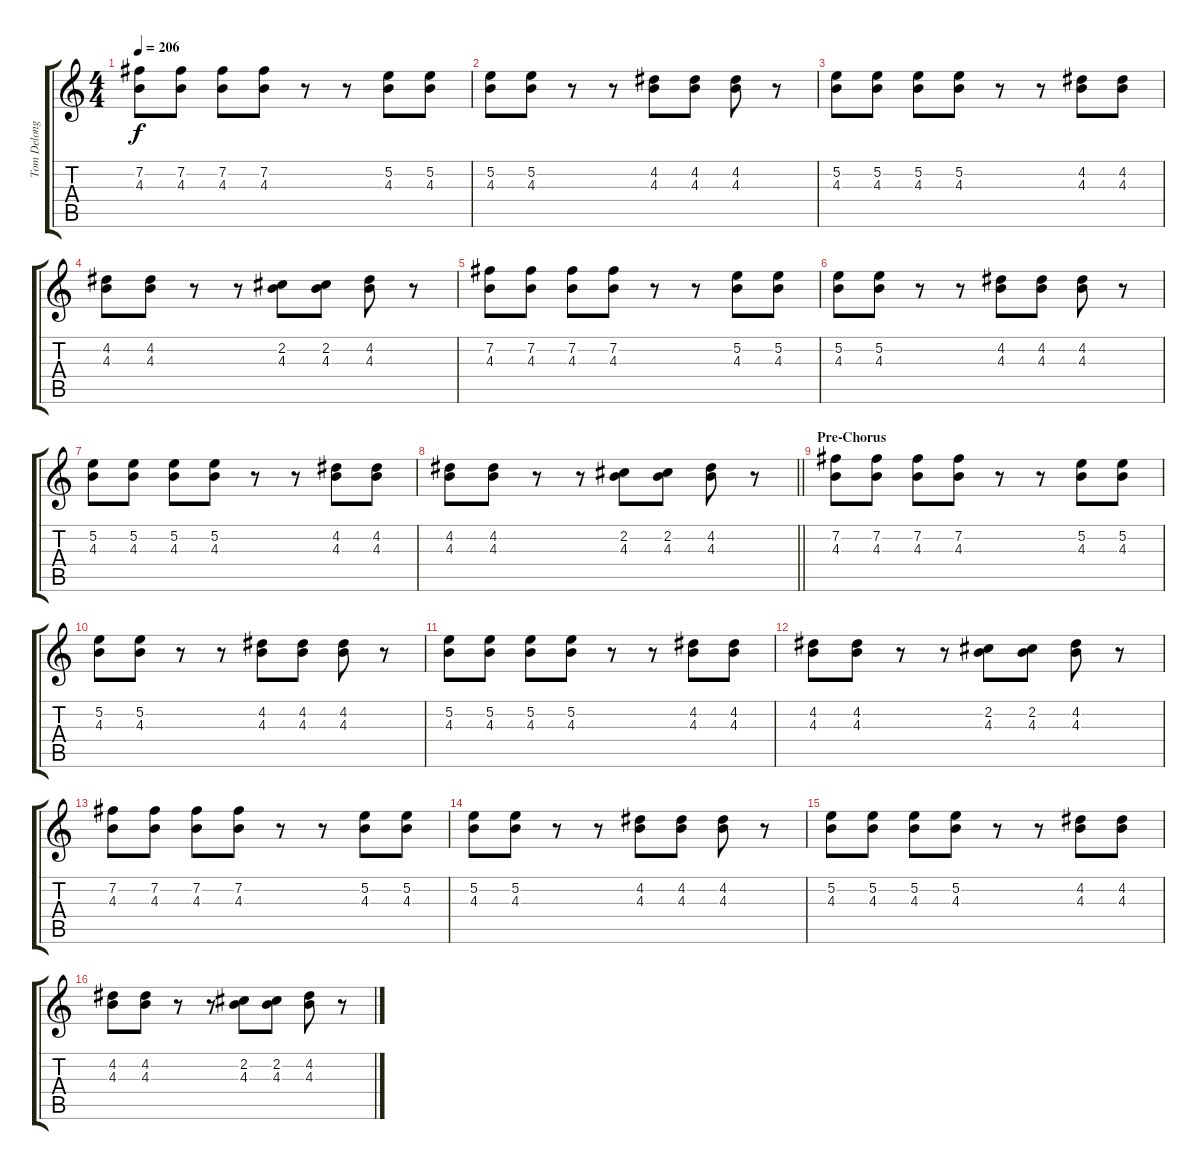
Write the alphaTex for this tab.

\track ("Tom Delonge - Guitar" "Tom Delong") {instrument distortionguitar}
\staff {score tabs}
\tuning (E4 B3 G3 D3 A2 E2) {hide}
\ts (4 4)
\tempo 206
\clef g2
\ks c
(7.2 4.3).8{dy f} (7.2 4.3).8 (7.2 4.3).8 (7.2 4.3).8 r.8 r.8 (5.2 4.3).8 (5.2 4.3).8 |
(5.2 4.3).8 (5.2 4.3).8 r.8 r.8 (4.2 4.3).8 (4.2 4.3).8 (4.2 4.3).8 r.8 |
(5.2 4.3).8 (5.2 4.3).8 (5.2 4.3).8 (5.2 4.3).8 r.8 r.8 (4.2 4.3).8 (4.2 4.3).8 |
(4.2 4.3).8 (4.2 4.3).8 r.8 r.8 (2.2 4.3).8 (2.2 4.3).8 (4.2 4.3).8 r.8 |
(7.2 4.3).8 (7.2 4.3).8 (7.2 4.3).8 (7.2 4.3).8 r.8 r.8 (5.2 4.3).8 (5.2 4.3).8 |
(5.2 4.3).8 (5.2 4.3).8 r.8 r.8 (4.2 4.3).8 (4.2 4.3).8 (4.2 4.3).8 r.8 |
(5.2 4.3).8 (5.2 4.3).8 (5.2 4.3).8 (5.2 4.3).8 r.8 r.8 (4.2 4.3).8 (4.2 4.3).8 |
\barLineRight lightlight
(4.2 4.3).8 (4.2 4.3).8 r.8 r.8 (2.2 4.3).8 (2.2 4.3).8 (4.2 4.3).8 r.8 |
\section ("" "Pre-Chorus")
(7.2 4.3).8 (7.2 4.3).8 (7.2 4.3).8 (7.2 4.3).8 r.8 r.8 (5.2 4.3).8 (5.2 4.3).8 |
(5.2 4.3).8 (5.2 4.3).8 r.8 r.8 (4.2 4.3).8 (4.2 4.3).8 (4.2 4.3).8 r.8 |
(5.2 4.3).8 (5.2 4.3).8 (5.2 4.3).8 (5.2 4.3).8 r.8 r.8 (4.2 4.3).8 (4.2 4.3).8 |
(4.2 4.3).8 (4.2 4.3).8 r.8 r.8 (2.2 4.3).8 (2.2 4.3).8 (4.2 4.3).8 r.8 |
(7.2 4.3).8 (7.2 4.3).8 (7.2 4.3).8 (7.2 4.3).8 r.8 r.8 (5.2 4.3).8 (5.2 4.3).8 |
(5.2 4.3).8 (5.2 4.3).8 r.8 r.8 (4.2 4.3).8 (4.2 4.3).8 (4.2 4.3).8 r.8 |
(5.2 4.3).8 (5.2 4.3).8 (5.2 4.3).8 (5.2 4.3).8 r.8 r.8 (4.2 4.3).8 (4.2 4.3).8 |
(4.2 4.3).8 (4.2 4.3).8 r.8 r.8 (2.2 4.3).8 (2.2 4.3).8 (4.2 4.3).8 r.8
